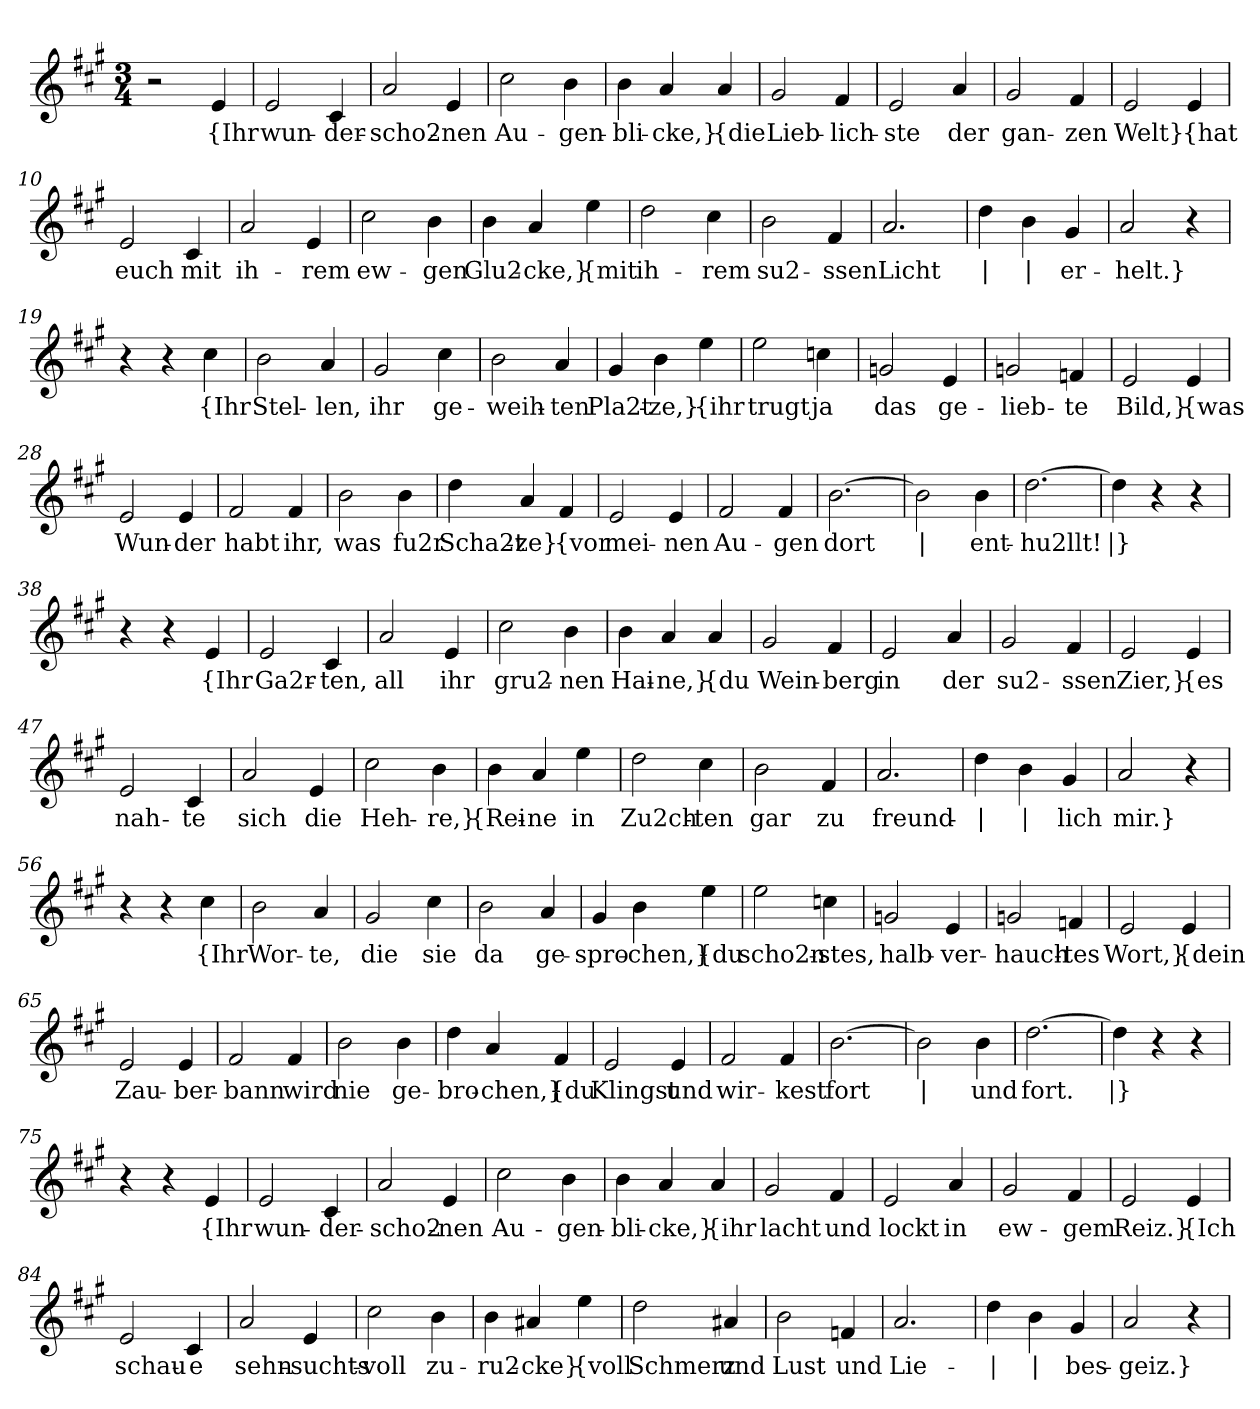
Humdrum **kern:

**kern	**text
*part1	*part1
*staff1	*staff1
*clefG2	*
*k[f#c#g#]	*
*M3/4	*
=1	=1
2r	.
!	!LO:LY:b
4e/	{Ihr
=2	=2
!	!LO:LY:b
2e/	wun-
!	!LO:LY:b
4c#/	-der-
=3	=3
!	!LO:LY:b
2a/	-scho2-
!	!LO:LY:b
4e/	-nen
=4	=4
!	!LO:LY:b
2cc#\	Au-
!	!LO:LY:b
4b\	-gen-
=5	=5
!	!LO:LY:b
4b\	-bli-
!	!LO:LY:b
4a/	-cke,}
!	!LO:LY:b
4a/	{die
=6	=6
!	!LO:LY:b
2g#/	Lieb-
!	!LO:LY:b
4f#/	-lich-
=7	=7
!	!LO:LY:b
2e/	-ste
!	!LO:LY:b
4a/	der
=8	=8
!	!LO:LY:b
2g#/	gan-
!	!LO:LY:b
4f#/	-zen
!!LO:LB:g=z
=9	=9
!	!LO:LY:b
2e/	Welt}
!	!LO:LY:b
4e/	{hat
=10	=10
!	!LO:LY:b
2e/	euch
!	!LO:LY:b
4c#/	mit
=11	=11
!	!LO:LY:b
2a/	ih-
!	!LO:LY:b
4e/	-rem
=12	=12
!	!LO:LY:b
2cc#\	ew-
!	!LO:LY:b
4b\	-gen
=13	=13
!	!LO:LY:b
4b\	Glu2-
!	!LO:LY:b
4a/	-cke,}
!	!LO:LY:b
4ee\	{mit
=14	=14
!	!LO:LY:b
2dd\	ih-
!	!LO:LY:b
4cc#\	-rem
=15	=15
!	!LO:LY:b
2b\	su2-
!	!LO:LY:b
4f#/	-ssen
=16	=16
!	!LO:LY:b
2.a/	Licht
=17	=17
!	!LO:LY:b
4dd\	|
!	!LO:LY:b
4b\	|
!	!LO:LY:b
4g#/	er-
!!LO:LB:g=z
=18	=18
!	!LO:LY:b
2a/	-helt.}
4r	.
=19	=19
4r	.
4r	.
!	!LO:LY:b
4cc#\	{Ihr
=20	=20
!	!LO:LY:b
2b\	Stel-
!	!LO:LY:b
4a/	-len,
=21	=21
!	!LO:LY:b
2g#/	ihr
!	!LO:LY:b
4cc#\	ge-
=22	=22
!	!LO:LY:b
2b\	-weih-
!	!LO:LY:b
4a/	-ten
=23	=23
!	!LO:LY:b
4g#/	Pla2t-
!	!LO:LY:b
4b\	-ze,}
!	!LO:LY:b
4ee\	{ihr
=24	=24
!	!LO:LY:b
2ee\	trugt
!	!LO:LY:b
4ccn\	ja
=25	=25
!	!LO:LY:b
2gn/	das
!	!LO:LY:b
4e/	ge-
=26	=26
!	!LO:LY:b
2gn/	-lieb-
!	!LO:LY:b
4fn/	-te
!!LO:LB:g=z
=27	=27
!	!LO:LY:b
2e/	Bild,}
!	!LO:LY:b
4e/	{was
=28	=28
!	!LO:LY:b
2e/	Wun-
!	!LO:LY:b
4e/	-der
=29	=29
!	!LO:LY:b
2f#/	habt
!	!LO:LY:b
4f#/	ihr,
=30	=30
!	!LO:LY:b
2b\	was
!	!LO:LY:b
4b\	fu2r
=31	=31
!	!LO:LY:b
4dd\	Scha2t-
!	!LO:LY:b
4a/	-ze}
!	!LO:LY:b
4f#/	{vor
=32	=32
!	!LO:LY:b
2e/	mei-
!	!LO:LY:b
4e/	-nen
=33	=33
!	!LO:LY:b
2f#/	Au-
!	!LO:LY:b
4f#/	-gen
=34	=34
!	!LO:LY:b
[2.b\	dort
=35	=35
!	!LO:LY:b
2b\]	|
!	!LO:LY:b
4b\	ent-
!!LO:LB:g=z
=36	=36
!	!LO:LY:b
[2.dd\	-hu2llt!
=37	=37
!	!LO:LY:b
4dd\]	|}
4r	.
4r	.
=38	=38
4r	.
4r	.
!	!LO:LY:b
4e/	{Ihr
=39	=39
!	!LO:LY:b
2e/	Ga2r-
!	!LO:LY:b
4c#/	-ten,
=40	=40
!	!LO:LY:b
2a/	all
!	!LO:LY:b
4e/	ihr
=41	=41
!	!LO:LY:b
2cc#\	gru2-
!	!LO:LY:b
4b\	-nen
=42	=42
!	!LO:LY:b
4b\	Hai-
!	!LO:LY:b
4a/	ne,}
!	!LO:LY:b
4a/	{du
=43	=43
!	!LO:LY:b
2g#/	Wein-
!	!LO:LY:b
4f#/	-berg
=44	=44
!	!LO:LY:b
2e/	in
!	!LO:LY:b
4a/	der
!!LO:LB:g=z
=45	=45
!	!LO:LY:b
2g#/	su2-
!	!LO:LY:b
4f#/	-ssen
=46	=46
!	!LO:LY:b
2e/	Zier,}
!	!LO:LY:b
4e/	{es
=47	=47
!	!LO:LY:b
2e/	nah-
!	!LO:LY:b
4c#/	-te
=48	=48
!	!LO:LY:b
2a/	sich
!	!LO:LY:b
4e/	die
=49	=49
!	!LO:LY:b
2cc#\	Heh-
!	!LO:LY:b
4b\	-re,}
=50	=50
!	!LO:LY:b
4b\	{Rei-
!	!LO:LY:b
4a/	-ne
!	!LO:LY:b
4ee\	in
=51	=51
!	!LO:LY:b
2dd\	Zu2ch-
!	!LO:LY:b
4cc#\	-ten
=52	=52
!	!LO:LY:b
2b\	gar
!	!LO:LY:b
4f#/	zu
=53	=53
!	!LO:LY:b
2.a/	freund-
!!LO:LB:g=z
=54	=54
!	!LO:LY:b
4dd\	|
!	!LO:LY:b
4b\	|
!	!LO:LY:b
4g#/	-lich
=55	=55
!	!LO:LY:b
2a/	mir.}
4r	.
=56	=56
4r	.
4r	.
!	!LO:LY:b
4cc#\	{Ihr
=57	=57
!	!LO:LY:b
2b\	Wor-
!	!LO:LY:b
4a/	-te,
=58	=58
!	!LO:LY:b
2g#/	die
!	!LO:LY:b
4cc#\	sie
=59	=59
!	!LO:LY:b
2b\	da
!	!LO:LY:b
4a/	ge-
=60	=60
!	!LO:LY:b
4g#/	spro-
!	!LO:LY:b
4b\	-chen,}
!	!LO:LY:b
4ee\	{du
=61	=61
!	!LO:LY:b
2ee\	scho2n-
!	!LO:LY:b
4ccn\	-stes,
=62	=62
!	!LO:LY:b
2gn/	halb-
!	!LO:LY:b
4e/	-ver-
!!LO:LB:g=z
=63	=63
!	!LO:LY:b
2gn/	-hauch-
!	!LO:LY:b
4fn/	-tes
=64	=64
!	!LO:LY:b
2e/	Wort,}
!	!LO:LY:b
4e/	{dein
=65	=65
!	!LO:LY:b
2e/	Zau-
!	!LO:LY:b
4e/	-ber-
=66	=66
!	!LO:LY:b
2f#/	-bann
!	!LO:LY:b
4f#/	wird
=67	=67
!	!LO:LY:b
2b\	nie
!	!LO:LY:b
4b\	ge-
=68	=68
!	!LO:LY:b
4dd\	-bro-
!	!LO:LY:b
4a/	-chen,}
!	!LO:LY:b
4f#/	{du
=69	=69
!	!LO:LY:b
2e/	Klingst
!	!LO:LY:b
4e/	und
!!LO:LB:g=z
=70	=70
!	!LO:LY:b
2f#/	wir-
!	!LO:LY:b
4f#/	-kest
=71	=71
!	!LO:LY:b
[2.b\	fort
=72	=72
!	!LO:LY:b
2b\]	|
!	!LO:LY:b
4b\	und
=73	=73
!	!LO:LY:b
[2.dd\	fort.
=74	=74
!	!LO:LY:b
4dd\]	|}
4r	.
4r	.
=75	=75
4r	.
4r	.
!	!LO:LY:b
4e/	{Ihr
=76	=76
!	!LO:LY:b
2e/	wun-
!	!LO:LY:b
4c#/	-der-
=77	=77
!	!LO:LY:b
2a/	-scho2-
!	!LO:LY:b
4e/	-nen
=78	=78
!	!LO:LY:b
2cc#\	Au-
!	!LO:LY:b
4b\	-gen-
!!LO:LB:g=z
=79	=79
!	!LO:LY:b
4b\	-bli-
!	!LO:LY:b
4a/	-cke,}
!	!LO:LY:b
4a/	{ihr
=80	=80
!	!LO:LY:b
2g#/	lacht
!	!LO:LY:b
4f#/	und
=81	=81
!	!LO:LY:b
2e/	lockt
!	!LO:LY:b
4a/	in
=82	=82
!	!LO:LY:b
2g#/	ew-
!	!LO:LY:b
4f#/	-gem
=83	=83
!	!LO:LY:b
2e/	Reiz.}
!	!LO:LY:b
4e/	{Ich
=84	=84
!	!LO:LY:b
2e/	schau-
!	!LO:LY:b
4c#/	-e
=85	=85
!	!LO:LY:b
2a/	sehn-
!	!LO:LY:b
4e/	-suchts-
=86	=86
!	!LO:LY:b
2cc#\	-voll
!	!LO:LY:b
4b\	zu-
!!LO:PB:g=z
=87	=87
!	!LO:LY:b
4b\	-ru2-
!	!LO:LY:b
4a#X/	-cke}
!	!LO:LY:b
4ee\	{voll
=88	=88
!	!LO:LY:b
2dd\	Schmerz
!	!LO:LY:b
4a#X/	und
=89	=89
!	!LO:LY:b
2b\	Lust
!	!LO:LY:b
4fn/	und
=90	=90
!	!LO:LY:b
2.a/	Lie-
=91	=91
!	!LO:LY:b
4dd\	|
!	!LO:LY:b
4b\	|
!	!LO:LY:b
4g#/	-bes-
=92	=92
!	!LO:LY:b
2a/	-geiz.}
4r	.
=	=
*-	*-
